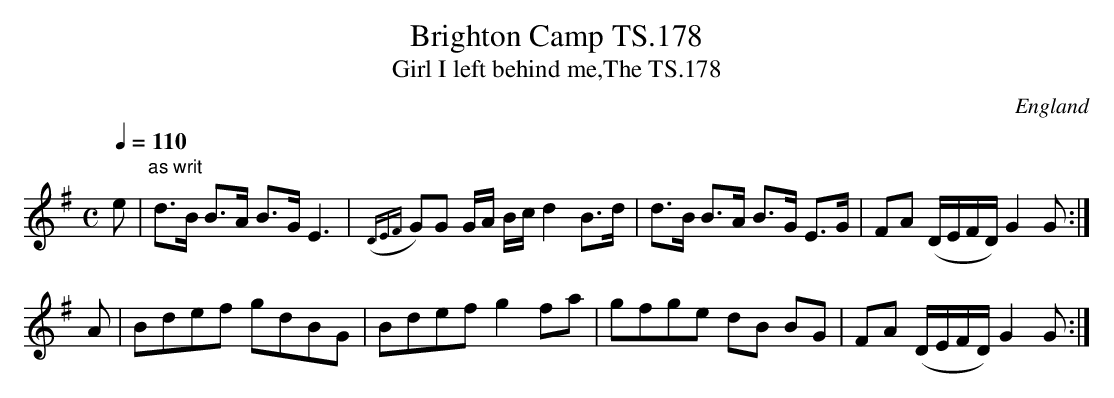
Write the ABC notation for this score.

X:1
T:Brighton Camp TS.178
T:Girl I left behind me,The TS.178
M:C
L:1/8
Q:1/4=110
O:England
K:G major
e|"as writ"d>B B>A B>GE3|({DEF}G)G G/A/ B/c/ d2B>d|d>B B>A B>G E>G|FA (D/E/F/D/)G2G:|!
A|Bdef gdBG|Bdef g2 fa|gfge dB BG|FA (D/E/F/D/)G2G:|]
